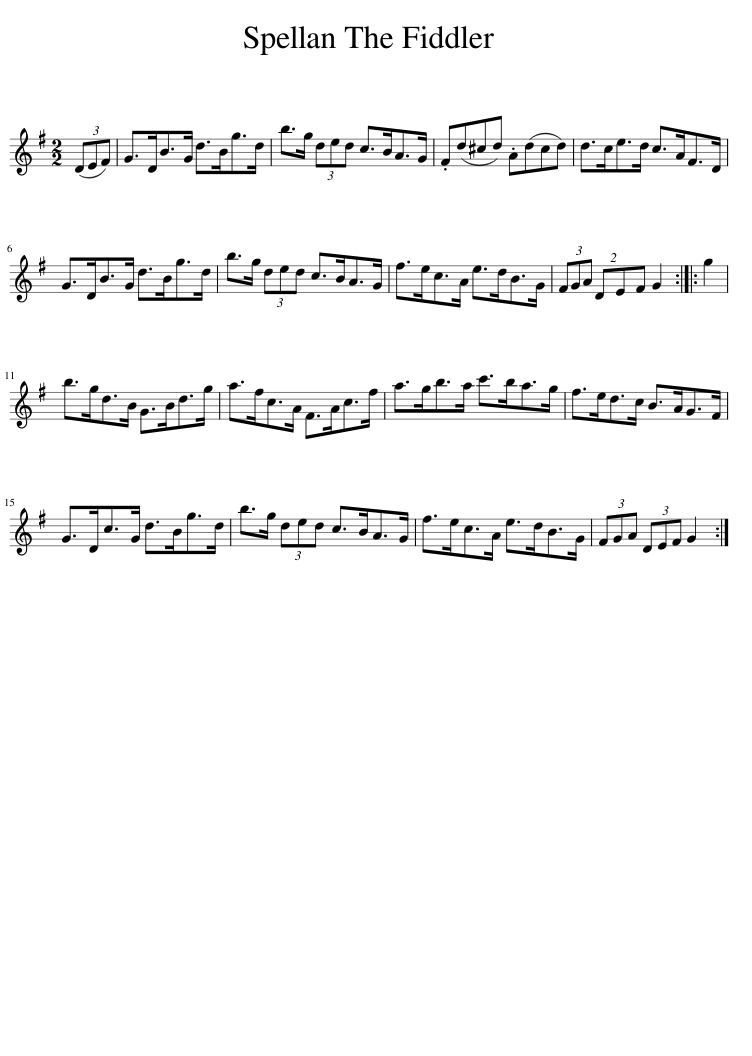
X:1
L:1/8
M:2/2
I:linebreak $
K:G
V:1 treble
V:1
 (3(DEF) | G>DB>G d>Bg>d | b>g (3ded c>BA>G | .F(d^cd) .A(dcd) | d>ce>d c>AF>D |$ %5
 G>DB>G d>Bg>d | b>g (3ded c>BA>G | f>ec>A e>dB>G | (3FGA (2:3:2DEF G2 :: g2 |$ %10
 b>gd>B G>Bd>g | a>fc>A F>Ac>f | a>gb>a c'>ba>g | f>ed>c B>AG>F |$ G>Dc>G d>Bg>d | %15
 b>g (3ded c>BA>G | f>ec>A e>dB>G | (3FGA (3DEF G2 :| %18
